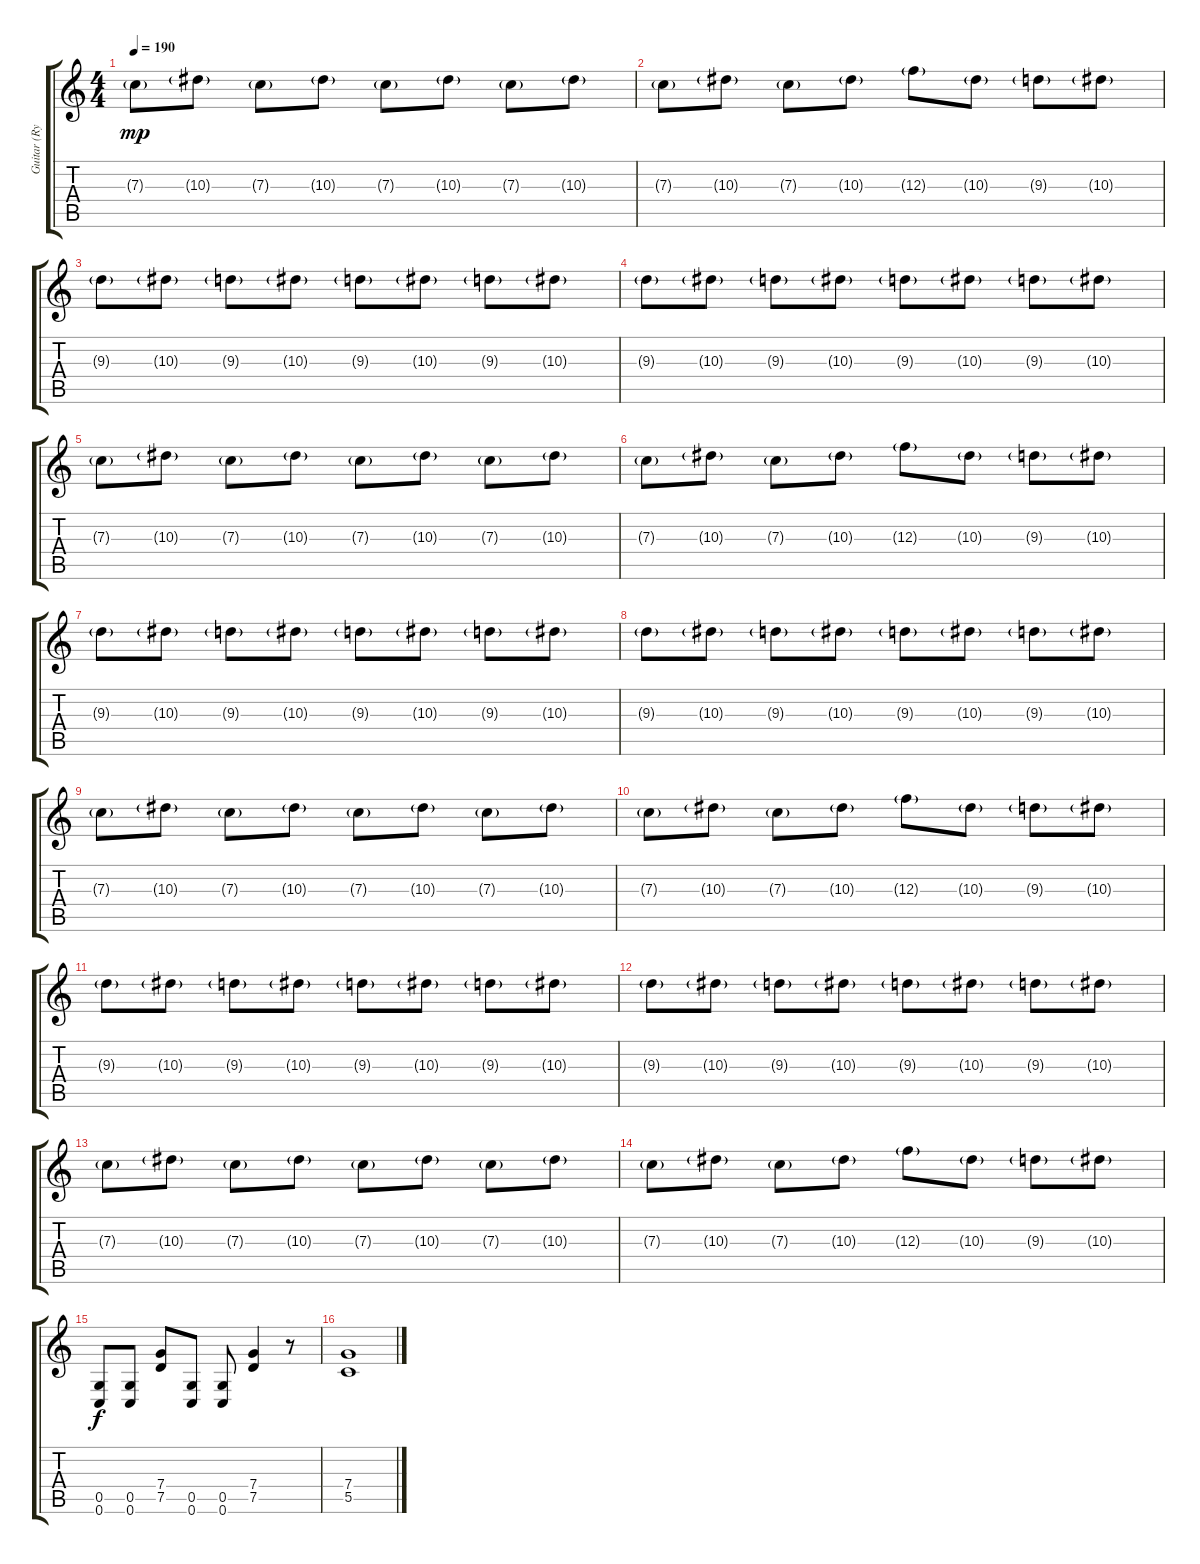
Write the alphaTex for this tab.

\track ("Guitar (Rythm)" "Guitar (Ry") {instrument overdrivenguitar}
\staff {score tabs}
\tuning (D4 A3 F3 C3 G2 C2) {hide}
\ts (4 4)
\tempo 190
\clef g2
\ks c
7.3{g}.8{dy mp} 10.3{g}.8 7.3{g}.8 10.3{g}.8 7.3{g}.8 10.3{g}.8 7.3{g}.8 10.3{g}.8 |
7.3{g}.8 10.3{g}.8 7.3{g}.8 10.3{g}.8 12.3{g}.8 10.3{g}.8 9.3{g}.8 10.3{g}.8 |
9.3{g}.8 10.3{g}.8 9.3{g}.8 10.3{g}.8 9.3{g}.8 10.3{g}.8 9.3{g}.8 10.3{g}.8 |
9.3{g}.8 10.3{g}.8 9.3{g}.8 10.3{g}.8 9.3{g}.8 10.3{g}.8 9.3{g}.8 10.3{g}.8 |
7.3{g}.8 10.3{g}.8 7.3{g}.8 10.3{g}.8 7.3{g}.8 10.3{g}.8 7.3{g}.8 10.3{g}.8 |
7.3{g}.8 10.3{g}.8 7.3{g}.8 10.3{g}.8 12.3{g}.8 10.3{g}.8 9.3{g}.8 10.3{g}.8 |
9.3{g}.8 10.3{g}.8 9.3{g}.8 10.3{g}.8 9.3{g}.8 10.3{g}.8 9.3{g}.8 10.3{g}.8 |
9.3{g}.8 10.3{g}.8 9.3{g}.8 10.3{g}.8 9.3{g}.8 10.3{g}.8 9.3{g}.8 10.3{g}.8 |
7.3{g}.8 10.3{g}.8 7.3{g}.8 10.3{g}.8 7.3{g}.8 10.3{g}.8 7.3{g}.8 10.3{g}.8 |
7.3{g}.8 10.3{g}.8 7.3{g}.8 10.3{g}.8 12.3{g}.8 10.3{g}.8 9.3{g}.8 10.3{g}.8 |
9.3{g}.8 10.3{g}.8 9.3{g}.8 10.3{g}.8 9.3{g}.8 10.3{g}.8 9.3{g}.8 10.3{g}.8 |
9.3{g}.8 10.3{g}.8 9.3{g}.8 10.3{g}.8 9.3{g}.8 10.3{g}.8 9.3{g}.8 10.3{g}.8 |
7.3{g}.8 10.3{g}.8 7.3{g}.8 10.3{g}.8 7.3{g}.8 10.3{g}.8 7.3{g}.8 10.3{g}.8 |
7.3{g}.8 10.3{g}.8 7.3{g}.8 10.3{g}.8 12.3{g}.8 10.3{g}.8 9.3{g}.8 10.3{g}.8 |
(0.5 0.6).8{dy f} (0.5 0.6).8 (7.4 7.5).8 (0.5 0.6).8 (0.5 0.6).8 (7.4 7.5).4 r.8 |
(7.4 5.5).1
